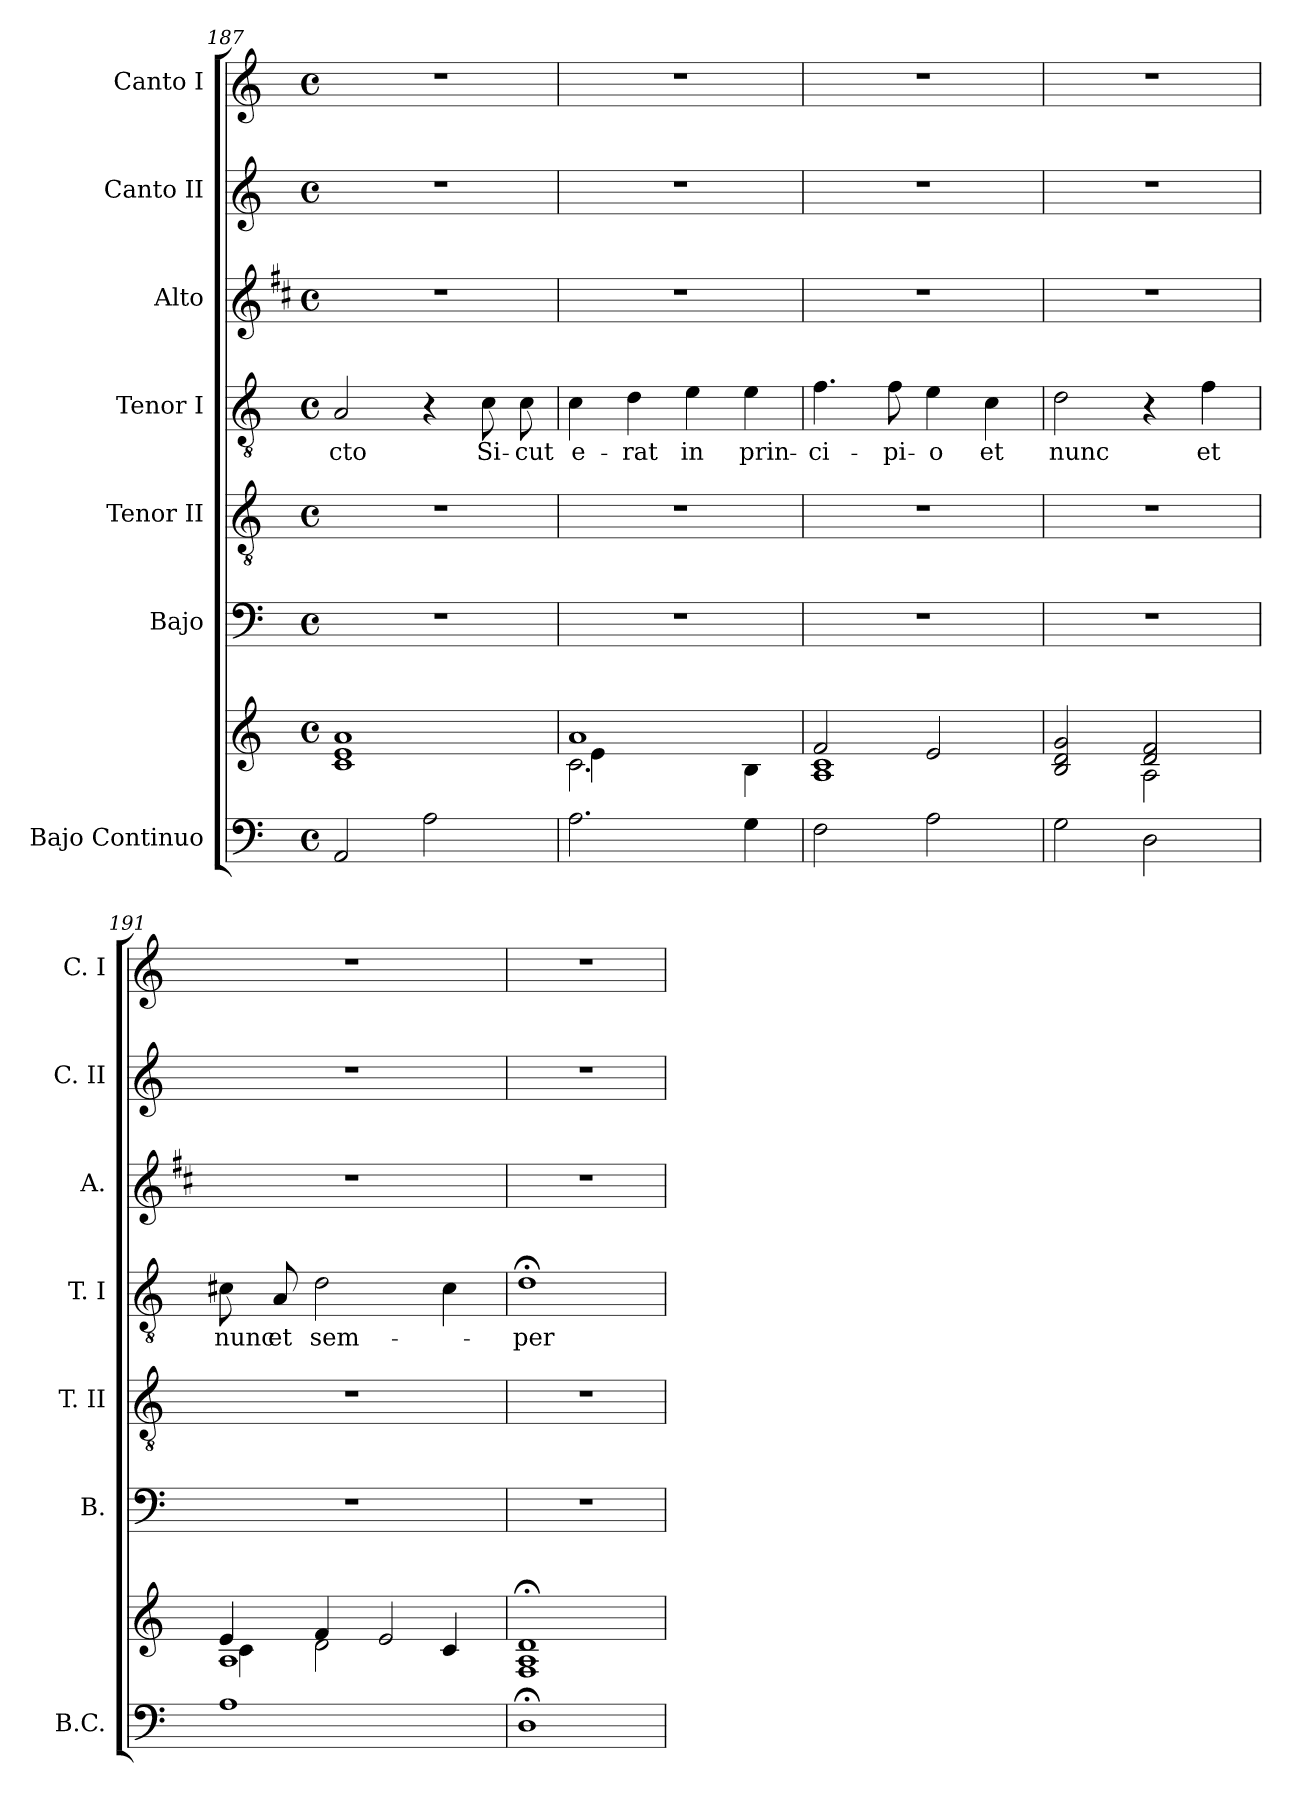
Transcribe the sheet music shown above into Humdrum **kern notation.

**kern	**kern	**kern	**kern	**kern	**text	**kern	**kern	**kern
*part7	*part7	*part6	*part5	*part4	*part4	*part3	*part2	*part1
*staff8	*staff7	*staff6	*staff5	*staff4	*staff4	*staff3	*staff2	*staff1
*I"Bajo Continuo	*	*I"Bajo	*I"Tenor II	*I"Tenor I	*	*I"Alto	*I"Canto II	*I"Canto I
*I'B.C.	*	*I'B.	*I'T. II	*I'T. I	*	*I'A.	*I'C. II	*I'C. I
*clefF4	*clefG2	*clefF4	*clefGv2	*clefGv2	*	*clefG2	*clefG2	*clefG2
*	*	*	*ITrd7c12	*ITrd7c12	*	*ITrd1c2	*	*
*k[]	*k[]	*k[]	*k[]	*k[]	*	*k[]	*k[]	*k[]
*M4/4	*M4/4	*M4/4	*M4/4	*M4/4	*	*M4/4	*M4/4	*M4/4
*met(c)	*met(c)	*met(c)	*met(c)	*met(c)	*	*met(c)	*met(c)	*met(c)
=187	=187	=187	=187	=187	=187	=187	=187	=187
2AA/	1c 1e 1a	1r	1r	2AA/	-cto	1r	1r	1r
2A\	.	.	.	4r	.	.	.	.
.	.	.	.	8C\	Si-	.	.	.
.	.	.	.	8C\	-cut	.	.	.
=188	=188	=188	=188	=188	=188	=188	=188	=188
*	*^	*	*	*	*	*	*	*
*	*	*^	*	*	*	*	*	*	*
2.A\	1a	2.c\	4e\	1r	1r	4C\	e-	1r	1r	1r
.	.	.	2.ryy	.	.	4D\	-rat	.	.	.
.	.	.	.	.	.	4E\	in	.	.	.
4G\	.	4B\	.	.	.	4E\	prin-	.	.	.
*	*	*v	*v	*	*	*	*	*	*	*
=189	=189	=189	=189	=189	=189	=189	=189	=189	=189
2F\	2f/	1A 1c	1r	1r	4.F\	-ci-	1r	1r	1r
.	.	.	.	.	8F\	-pi-	.	.	.
2A\	2e/	.	.	.	4E\	-o	.	.	.
.	.	.	.	.	4C\	et	.	.	.
=190	=190	=190	=190	=190	=190	=190	=190	=190	=190
2G\	2B/ 2d/ 2g/	2ryy	1r	1r	2D\	nunc	1r	1r	1r
2D\	2d/ 2f/	2A\	.	.	4r	.	.	.	.
.	.	.	.	.	4F\	et	.	.	.
=191	=191	=191	=191	=191	=191	=191	=191	=191	=191
*	*	*^	*	*	*	*	*	*	*
1A	4e/	1A	4c\	1r	1r	8C#X\	nunc	1r	1r	1r
.	.	.	.	.	.	8AA/	et	.	.	.
.	4f/	.	2d\	.	.	2D\	sem-	.	.	.
.	2e/	.	.	.	.	.	.	.	.	.
.	.	.	4c/	.	.	4C#\	.	.	.	.
*	*v	*v	*v	*	*	*	*	*	*	*
=192	=192	=192	=192	=192	=192	=192	=192	=192
1D;<	1F;< 1A;< 1d;<	1r	1r	1D;<	-per	1r	1r	1r
=	=	=	=	=	=	=	=	=
*-	*-	*-	*-	*-	*-	*-	*-	*-
